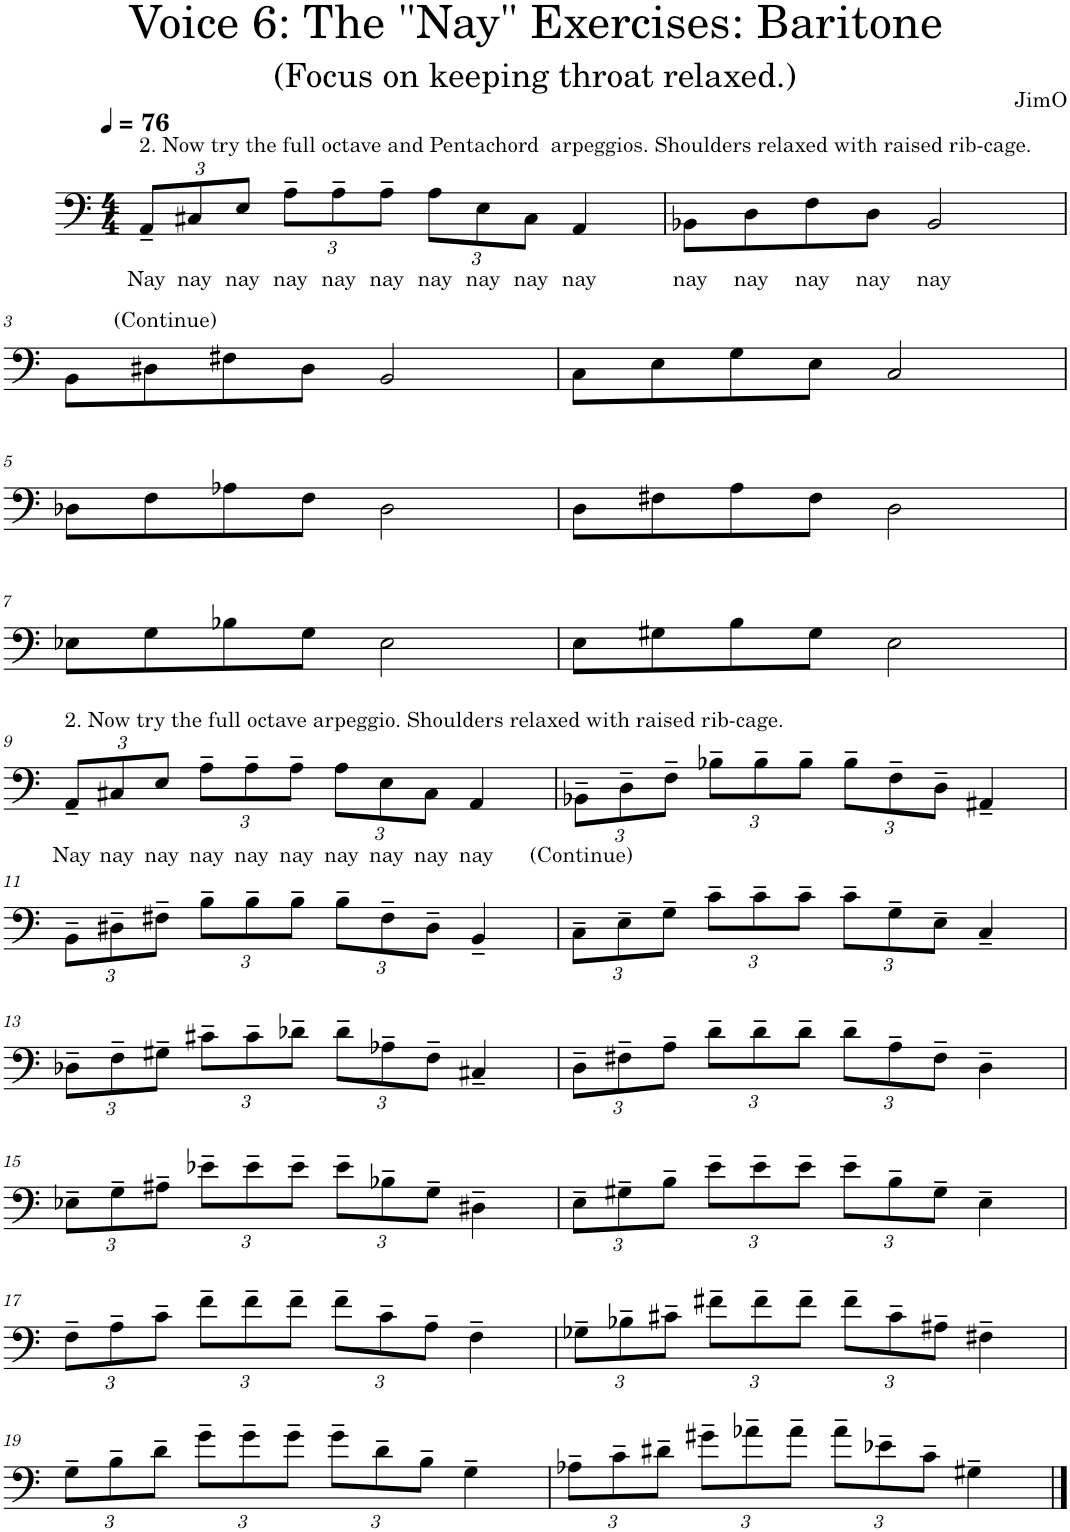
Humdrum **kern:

**kern	**text
*part1	*part1
*staff1	*staff1
*I"Piano	*
*I'Pno.	*
*clefF4	*
*k[]	*
*M4/4	*
*MM76	*
*Xbrackettup	*
=1	=1
!LO:TX:a:t=2. Now try the full octave and Pentachord  arpeggios. Shoulders relaxed with raised rib-cage.	!
!	!LO:LY:b
12AA~/L	Nay
!	!LO:LY:b
12C#X/	nay
!	!LO:LY:b
12E/J	nay
!	!LO:LY:b
12A~\L	nay
!	!LO:LY:b
12A~\	nay
!	!LO:LY:b
12A~\J	nay
!	!LO:LY:b
12A\L	nay
!	!LO:LY:b
12E\	nay
!	!LO:LY:b
12C#\J	nay
!	!LO:LY:b
4AA/	nay
=2	=2
!	!LO:LY:b
8BB-X\L	nay
!	!LO:LY:b
8D\	nay
!	!LO:LY:b
8F\	nay
!	!LO:LY:b
8D\J	nay
!	!LO:LY:b
2BB-/	nay
!!LO:LB:g=z
=3	=3
!LO:TX:a:t=(Continue)	!
8BB\L	.
8D#X\	.
8F#X\	.
8D#\J	.
2BB/	.
=4	=4
8C\L	.
8E\	.
8G\	.
8E\J	.
2C/	.
!!LO:LB:g=z
=5	=5
8D-X\L	.
8F\	.
8A-X\	.
8F\J	.
2D-\	.
=6	=6
8D\L	.
8F#X\	.
8A\	.
8F#\J	.
2D\	.
!!LO:LB:g=z
=7	=7
8E-X\L	.
8G\	.
8B-X\	.
8G\J	.
2E-\	.
=8	=8
8E\L	.
8G#X\	.
8B\	.
8G#\J	.
2E\	.
!!LO:LB:g=z
=9	=9
!LO:TX:a:t=2. Now try the full octave arpeggio. Shoulders relaxed with raised rib-cage.	!
!	!LO:LY:b
12AA~/L	Nay
!	!LO:LY:b
12C#X/	nay
!	!LO:LY:b
12E/J	nay
!	!LO:LY:b
12A~\L	nay
!	!LO:LY:b
12A~\	nay
!	!LO:LY:b
12A~\J	nay
!	!LO:LY:b
12A\L	nay
!	!LO:LY:b
12E\	nay
!	!LO:LY:b
12C#\J	nay
!	!LO:LY:b
4AA/	nay
=10	=10
!	!LO:LY:b
12BB-X~\L	(Continue)
12D~\	.
12F~\J	.
12B-X~\L	.
12B-~\	.
12B-~\J	.
12B-~\L	.
12F~\	.
12D~\J	.
4AA#X~/	.
!!LO:LB:g=z
=11	=11
12BB~\L	.
12D#X~\	.
12F#X~\J	.
12B~\L	.
12B~\	.
12B~\J	.
12B~\L	.
12F#~\	.
12D#~\J	.
4BB~/	.
=12	=12
12C~\L	.
12E~\	.
12G~\J	.
12c~\L	.
12c~\	.
12c~\J	.
12c~\L	.
12G~\	.
12E~\J	.
4C~/	.
!!LO:LB:g=z
=13	=13
12D-X~\L	.
12F~\	.
12G#X~\J	.
12c#X~\L	.
12c#~\	.
12d-X~\J	.
12d-~\L	.
12A-X~\	.
12F~\J	.
4C#X~/	.
=14	=14
12D~\L	.
12F#X~\	.
12A~\J	.
12d~\L	.
12d~\	.
12d~\J	.
12d~\L	.
12A~\	.
12F#~\J	.
4D~\	.
!!LO:LB:g=z
=15	=15
12E-X~\L	.
12G~\	.
12A#X~\J	.
12e-X~\L	.
12e-~\	.
12e-~\J	.
12e-~\L	.
12B-X~\	.
12G~\J	.
4D#X~\	.
=16	=16
12E~\L	.
12G#X~\	.
12B~\J	.
12e~\L	.
12e~\	.
12e~\J	.
12e~\L	.
12B~\	.
12G#~\J	.
4E~\	.
!!LO:LB:g=z
=17	=17
12F~\L	.
12A~\	.
12c~\J	.
12f~\L	.
12f~\	.
12f~\J	.
12f~\L	.
12c~\	.
12A~\J	.
4F~\	.
=18	=18
12G-X~\L	.
12B-X~\	.
12c#X~\J	.
12f#X~\L	.
12f#~\	.
12f#~\J	.
12f#~\L	.
12c#~\	.
12A#X~\J	.
4F#X~\	.
!!LO:LB:g=z
=19	=19
12G~\L	.
12B~\	.
12d~\J	.
12g~\L	.
12g~\	.
12g~\J	.
12g~\L	.
12d~\	.
12B~\J	.
4G~\	.
=20	=20
12A-X~\L	.
12c~\	.
12d#X~\J	.
12g#X~\L	.
12a-X~\	.
12a-~\J	.
12a-~\L	.
12e-X~\	.
12c~\J	.
4G#X~\	.
==	==
*-	*-
